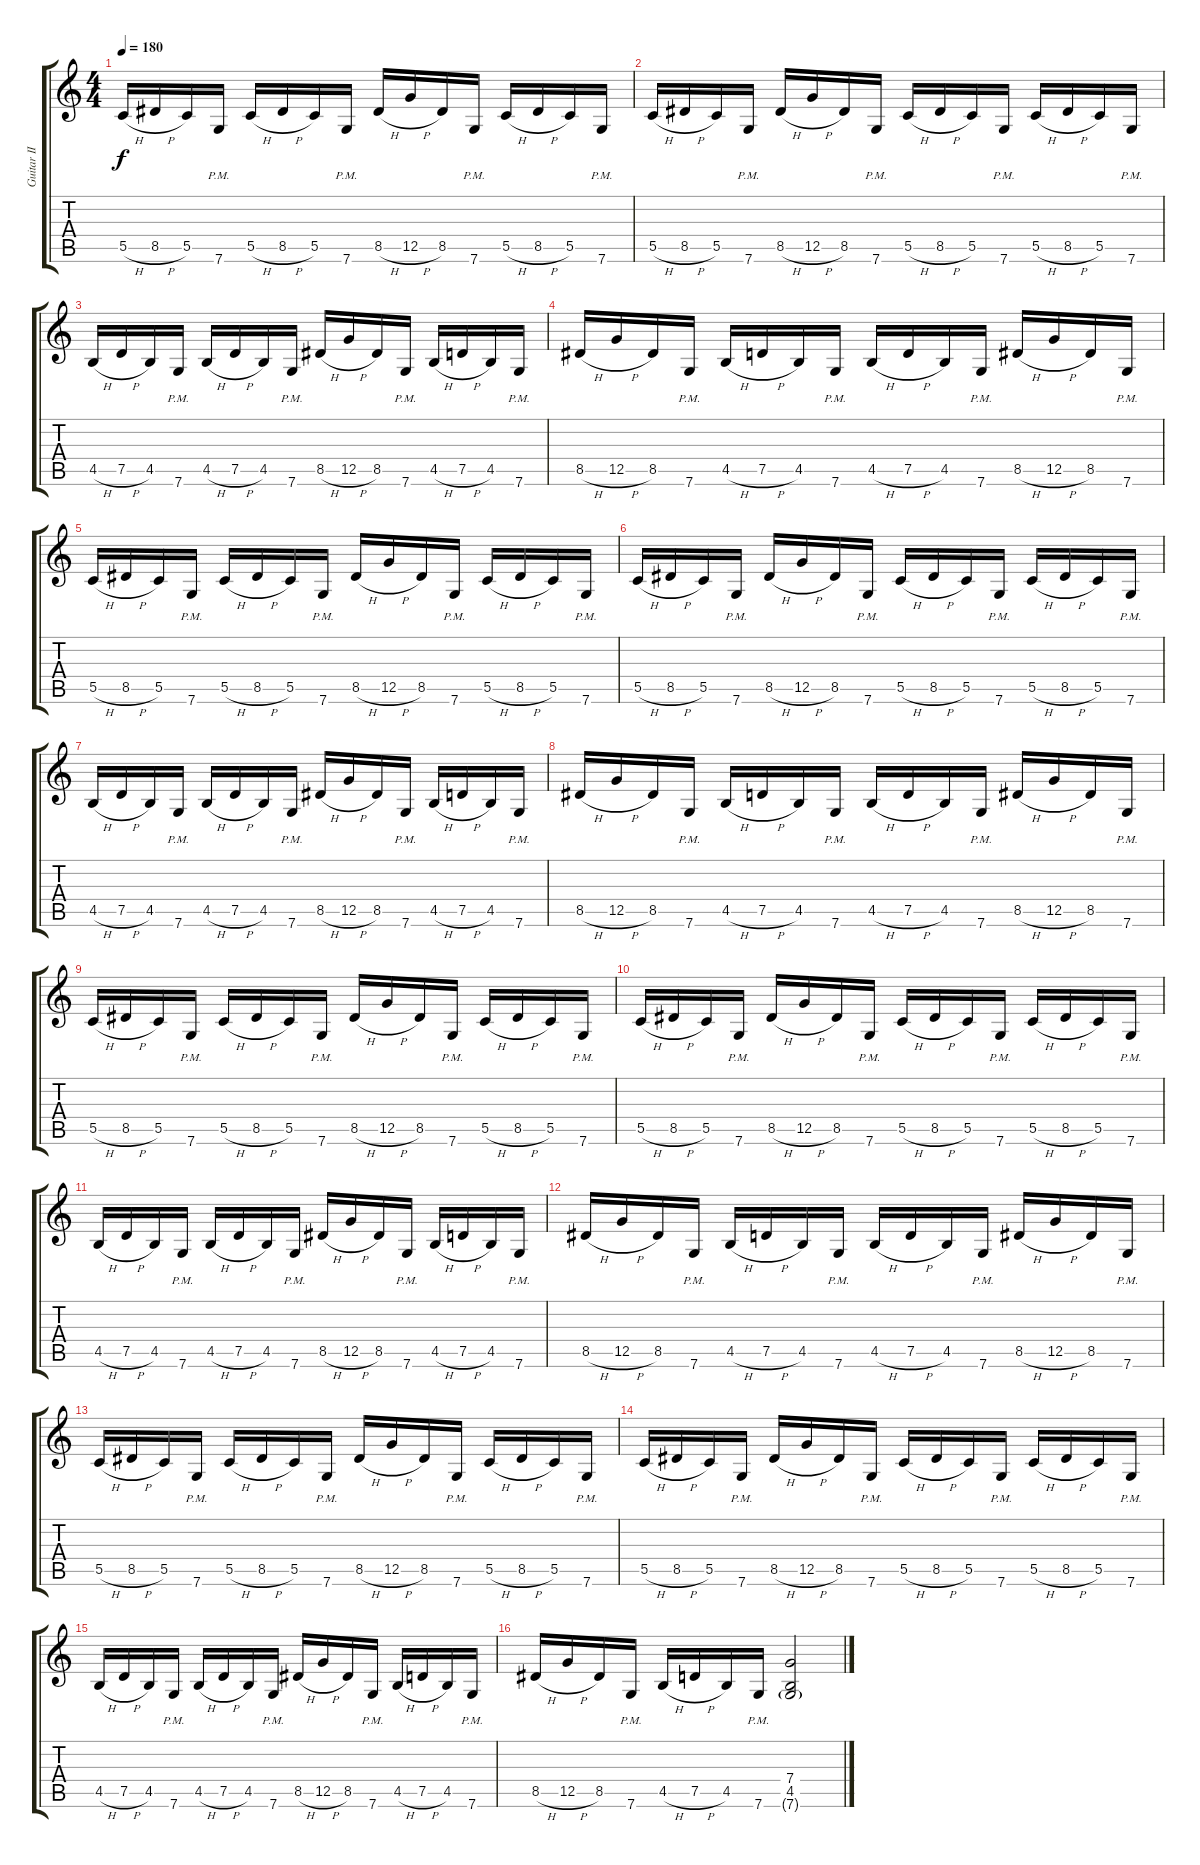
\track ("Guitar II" "Guitar II") {instrument distortionguitar}
\staff {score tabs}
\tuning (D4 A3 F3 C3 G2 C2) {hide}
\ts (4 4)
\tempo 180
\clef g2
\ks c
5.5{h}.16{dy f} 8.5{h}.16 5.5.16 7.6{pm}.16 5.5{h}.16 8.5{h}.16 5.5.16 7.6{pm}.16 8.5{h}.16 12.5{h}.16 8.5.16 7.6{pm}.16 5.5{h}.16 8.5{h}.16 5.5.16 7.6{pm}.16 |
5.5{h}.16 8.5{h}.16 5.5.16 7.6{pm}.16 8.5{h}.16 12.5{h}.16 8.5.16 7.6{pm}.16 5.5{h}.16 8.5{h}.16 5.5.16 7.6{pm}.16 5.5{h}.16 8.5{h}.16 5.5.16 7.6{pm}.16 |
4.5{h}.16 7.5{h}.16 4.5.16 7.6{pm}.16 4.5{h}.16 7.5{h}.16 4.5.16 7.6{pm}.16 8.5{h}.16 12.5{h}.16 8.5.16 7.6{pm}.16 4.5{h}.16 7.5{h}.16 4.5.16 7.6{pm}.16 |
8.5{h}.16 12.5{h}.16 8.5.16 7.6{pm}.16 4.5{h}.16 7.5{h}.16 4.5.16 7.6{pm}.16 4.5{h}.16 7.5{h}.16 4.5.16 7.6{pm}.16 8.5{h}.16 12.5{h}.16 8.5.16 7.6{pm}.16 |
5.5{h}.16 8.5{h}.16 5.5.16 7.6{pm}.16 5.5{h}.16 8.5{h}.16 5.5.16 7.6{pm}.16 8.5{h}.16 12.5{h}.16 8.5.16 7.6{pm}.16 5.5{h}.16 8.5{h}.16 5.5.16 7.6{pm}.16 |
5.5{h}.16 8.5{h}.16 5.5.16 7.6{pm}.16 8.5{h}.16 12.5{h}.16 8.5.16 7.6{pm}.16 5.5{h}.16 8.5{h}.16 5.5.16 7.6{pm}.16 5.5{h}.16 8.5{h}.16 5.5.16 7.6{pm}.16 |
4.5{h}.16 7.5{h}.16 4.5.16 7.6{pm}.16 4.5{h}.16 7.5{h}.16 4.5.16 7.6{pm}.16 8.5{h}.16 12.5{h}.16 8.5.16 7.6{pm}.16 4.5{h}.16 7.5{h}.16 4.5.16 7.6{pm}.16 |
8.5{h}.16 12.5{h}.16 8.5.16 7.6{pm}.16 4.5{h}.16 7.5{h}.16 4.5.16 7.6{pm}.16 4.5{h}.16 7.5{h}.16 4.5.16 7.6{pm}.16 8.5{h}.16 12.5{h}.16 8.5.16 7.6{pm}.16 |
5.5{h}.16 8.5{h}.16 5.5.16 7.6{pm}.16 5.5{h}.16 8.5{h}.16 5.5.16 7.6{pm}.16 8.5{h}.16 12.5{h}.16 8.5.16 7.6{pm}.16 5.5{h}.16 8.5{h}.16 5.5.16 7.6{pm}.16 |
5.5{h}.16 8.5{h}.16 5.5.16 7.6{pm}.16 8.5{h}.16 12.5{h}.16 8.5.16 7.6{pm}.16 5.5{h}.16 8.5{h}.16 5.5.16 7.6{pm}.16 5.5{h}.16 8.5{h}.16 5.5.16 7.6{pm}.16 |
4.5{h}.16 7.5{h}.16 4.5.16 7.6{pm}.16 4.5{h}.16 7.5{h}.16 4.5.16 7.6{pm}.16 8.5{h}.16 12.5{h}.16 8.5.16 7.6{pm}.16 4.5{h}.16 7.5{h}.16 4.5.16 7.6{pm}.16 |
8.5{h}.16 12.5{h}.16 8.5.16 7.6{pm}.16 4.5{h}.16 7.5{h}.16 4.5.16 7.6{pm}.16 4.5{h}.16 7.5{h}.16 4.5.16 7.6{pm}.16 8.5{h}.16 12.5{h}.16 8.5.16 7.6{pm}.16 |
5.5{h}.16 8.5{h}.16 5.5.16 7.6{pm}.16 5.5{h}.16 8.5{h}.16 5.5.16 7.6{pm}.16 8.5{h}.16 12.5{h}.16 8.5.16 7.6{pm}.16 5.5{h}.16 8.5{h}.16 5.5.16 7.6{pm}.16 |
5.5{h}.16 8.5{h}.16 5.5.16 7.6{pm}.16 8.5{h}.16 12.5{h}.16 8.5.16 7.6{pm}.16 5.5{h}.16 8.5{h}.16 5.5.16 7.6{pm}.16 5.5{h}.16 8.5{h}.16 5.5.16 7.6{pm}.16 |
4.5{h}.16 7.5{h}.16 4.5.16 7.6{pm}.16 4.5{h}.16 7.5{h}.16 4.5.16 7.6{pm}.16 8.5{h}.16 12.5{h}.16 8.5.16 7.6{pm}.16 4.5{h}.16 7.5{h}.16 4.5.16 7.6{pm}.16 |
8.5{h}.16 12.5{h}.16 8.5.16 7.6{pm}.16 4.5{h}.16 7.5{h}.16 4.5.16 7.6{pm}.16 (7.4 4.5 7.6{g}).2
